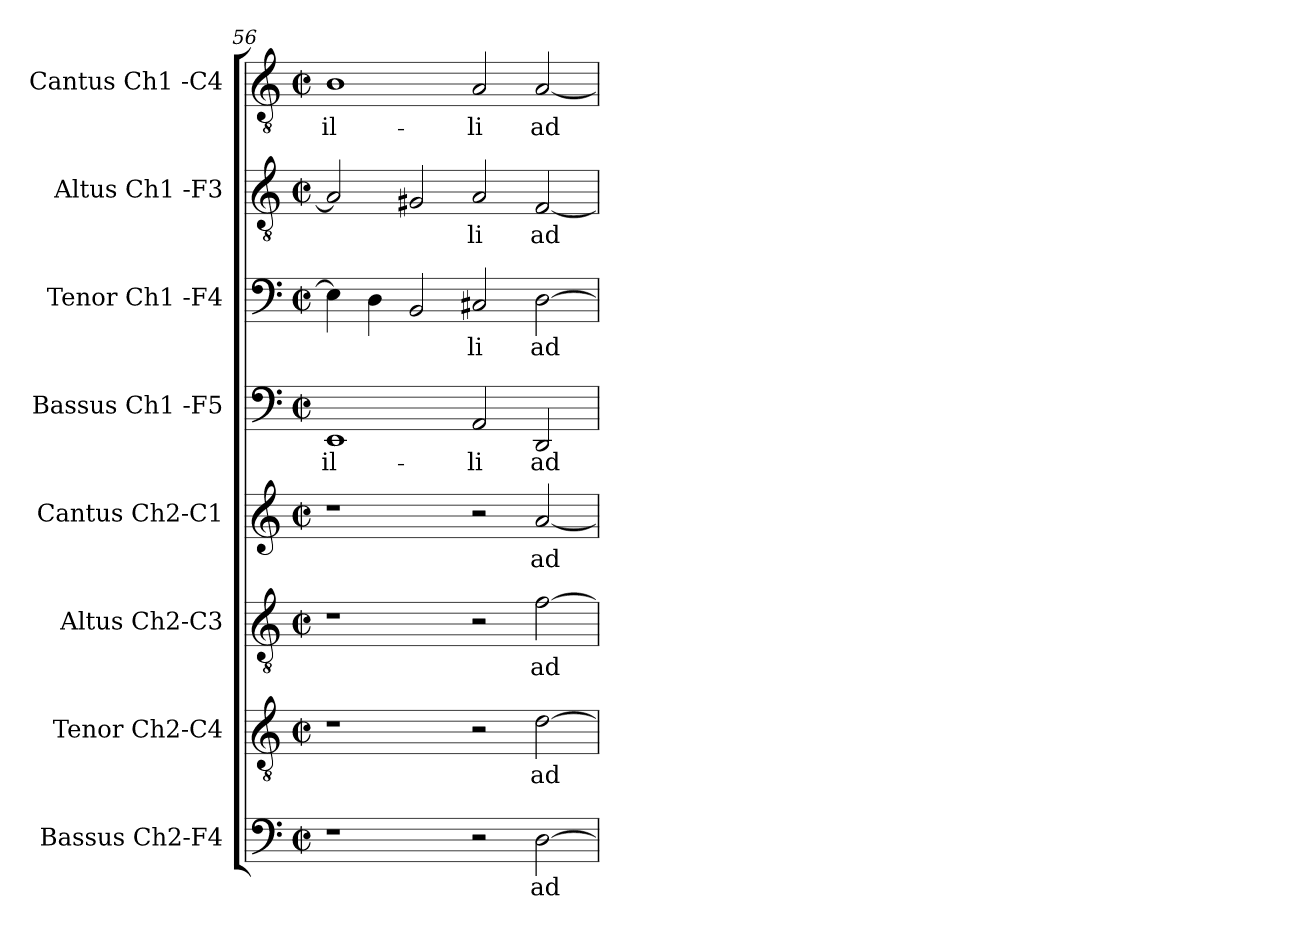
**kern	**text	**kern	**text	**kern	**text	**kern	**text	**kern	**text	**kern	**text	**kern	**text	**kern	**text
*part8	*part8	*part7	*part7	*part6	*part6	*part5	*part5	*part4	*part4	*part3	*part3	*part2	*part2	*part1	*part1
*staff8	*staff8	*staff7	*staff7	*staff6	*staff6	*staff5	*staff5	*staff4	*staff4	*staff3	*staff3	*staff2	*staff2	*staff1	*staff1
*I"Bassus Ch2-F4	*	*I"Tenor Ch2-C4	*	*I"Altus Ch2-C3	*	*I"Cantus Ch2-C1	*	*I"Bassus Ch1 -F5	*	*I"Tenor Ch1 -F4	*	*I"Altus Ch1 -F3	*	*I"Cantus Ch1 -C4	*
*I'B2	*	*I'T2	*	*I'A2	*	*I'C2	*	*I'B1	*	*I'T1	*	*I'A1	*	*I'C1	*
*clefF4	*	*clefGv2	*	*clefGv2	*	*clefG2	*	*clefF4	*	*clefF4	*	*clefGv2	*	*clefGv2	*
*k[]	*	*k[]	*	*k[]	*	*k[]	*	*k[]	*	*k[]	*	*k[]	*	*k[]	*
*M2/2	*	*M2/2	*	*M2/2	*	*M2/2	*	*M2/2	*	*M2/2	*	*M2/2	*	*M2/2	*
*met(c|)	*	*met(c|)	*	*met(c|)	*	*met(c|)	*	*met(c|)	*	*met(c|)	*	*met(c|)	*	*met(c|)	*
=56	=56	=56	=56	=56	=56	=56	=56	=56	=56	=56	=56	=56	=56	=56	=56
!	!	!	!	!	!	!	!	!	!LO:LY:b	!	!	!	!	!	!LO:LY:b
1r	.	1r	.	1r	.	1r	.	1EE	il-	4E\]	.	2A/]	.	1B	il-
.	.	.	.	.	.	.	.	.	.	4D\	.	.	.	.	.
.	.	.	.	.	.	.	.	.	.	2BB/	.	2G#X/	.	.	.
!	!	!	!	!	!	!	!	!	!LO:LY:b	!	!LO:LY:b	!	!LO:LY:b	!	!LO:LY:b
2r	.	2r	.	2r	.	2r	.	2AA/	-li	2C#X/	-li	2A/	-li	2A/	-li
!	!LO:LY:b	!	!LO:LY:b	!	!LO:LY:b	!	!LO:LY:b	!	!LO:LY:b	!	!LO:LY:b	!	!LO:LY:b	!	!LO:LY:b
[>2D\	ad	[>2d\	ad	[>2f\	ad	[<2a/	ad	2DD/	ad	[>2D\	ad	[<2F/	ad	[<2A/	ad
=	=	=	=	=	=	=	=	=	=	=	=	=	=	=	=
*-	*-	*-	*-	*-	*-	*-	*-	*-	*-	*-	*-	*-	*-	*-	*-
